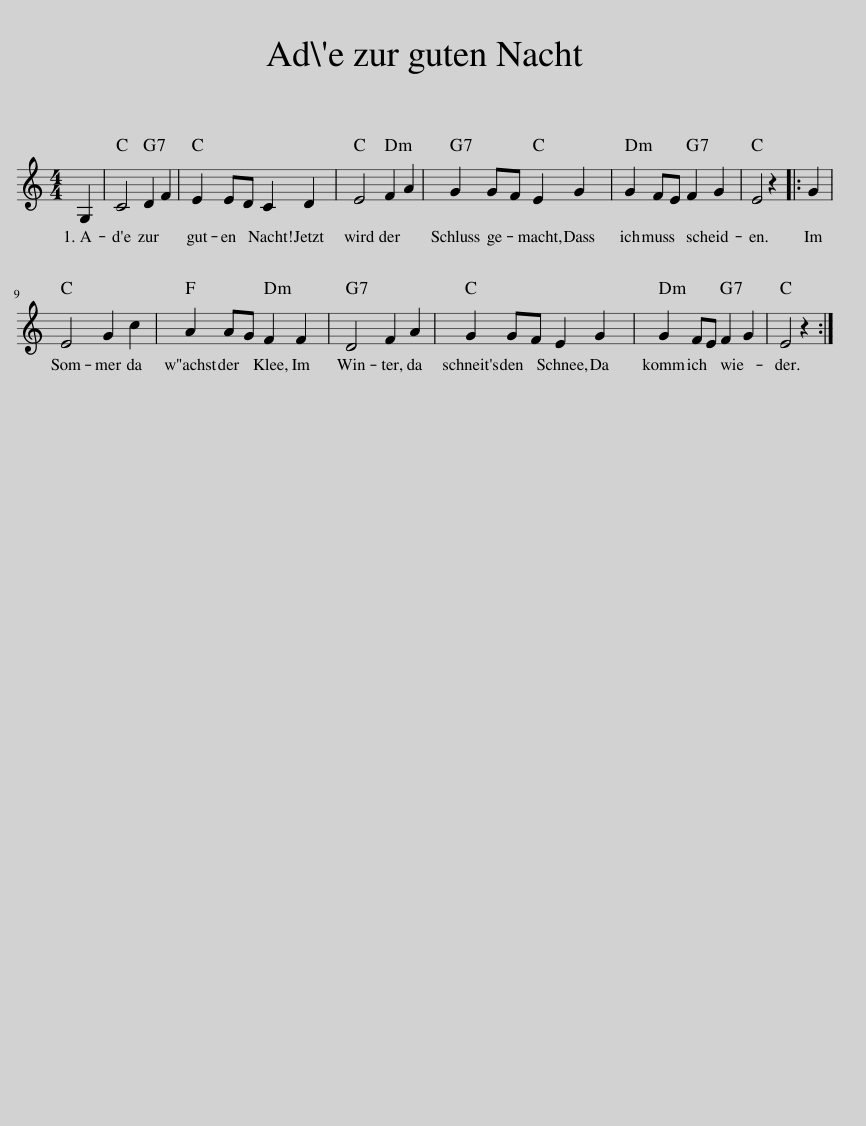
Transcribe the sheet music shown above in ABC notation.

X:1
L:1/8
M:4/4
I:linebreak $
K:C
V:1 treble
V:1
 G,2 | C4 D2 F2 | E2 ED C2 D2 | E4 F2 A2 | G2 GF E2 G2 | %5
 G2 FE F2 G2 | E4 z2 |: G2 |$ E4 G2 c2 | A2 AG F2 F2 | %10
 D4 F2 A2 | G2 GF E2 G2 | G2 FE F2 G2 | E4 z2 :| %14
